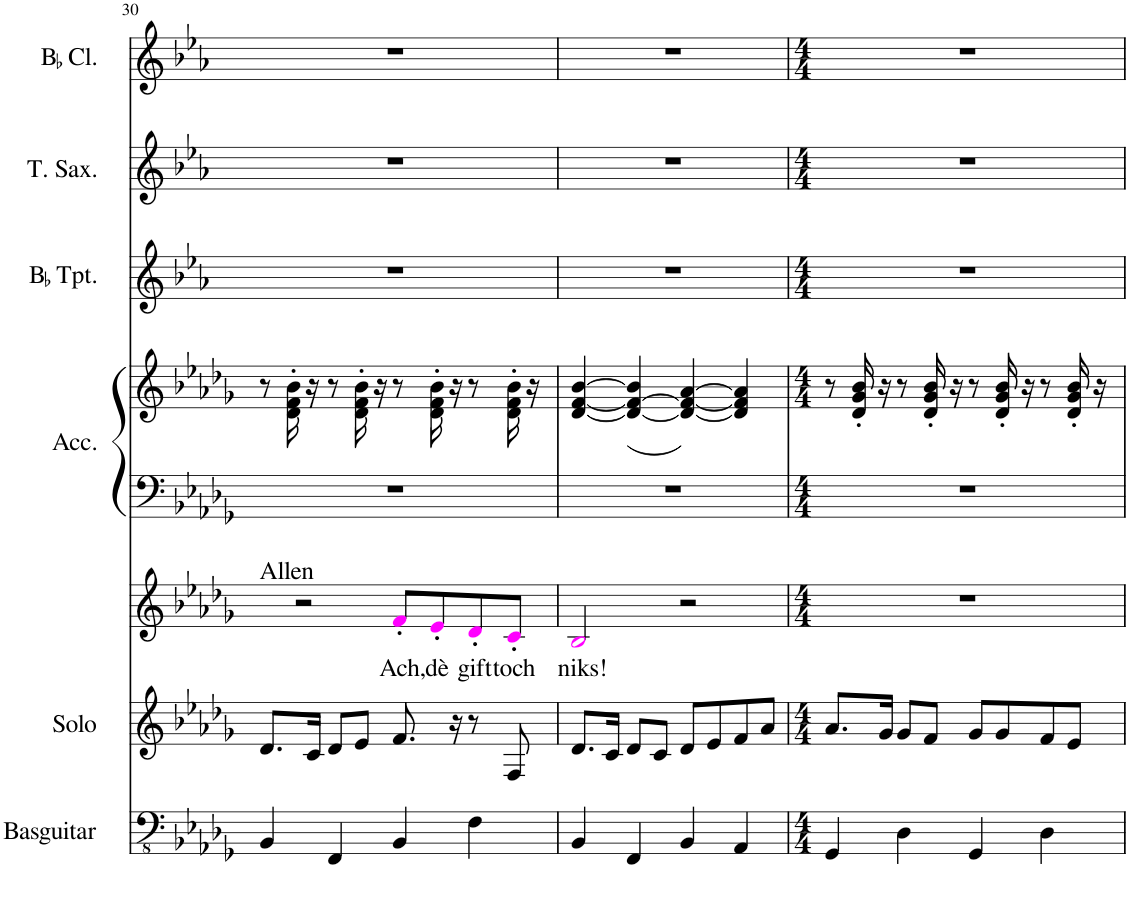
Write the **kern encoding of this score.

**kern	**kern	**kern	**text	**text	**kern	**kern	**kern	**kern	**kern
*part7	*part6	*part5	*part5	*part5	*part4	*part4	*part3	*part2	*part1
*staff8	*staff7	*staff6	*staff6	*staff6	*staff5	*staff4	*staff3	*staff2	*staff1
*I"Basguitar	*I"Solo	*I"Soprano	*	*	*I"Accordion	*	*I"BaccidentalFlat Trumpet	*I"Tenor Saxophone	*I"BaccidentalFlat Clarinet
*I'Basguitar	*I'Solo	*I'S	*	*	*I'Acc.	*	*I'BaccidentalFlat Tpt.	*I'T. Sax.	*I'BaccidentalFlat Cl.
!!LO:PB:g=z
*clefFv4	*clefG2	*clefG2	*	*	*clefF4	*clefG2	*clefG2	*clefG2	*clefG2
*	*	*	*	*	*	*	*Trd1c2	*Trd8c14	*Trd1c2
*k[b-e-a-d-g-]	*k[b-e-a-d-g-]	*k[b-e-a-d-g-]	*	*	*k[b-e-a-d-g-]	*k[b-e-a-d-g-]	*k[b-e-a-]	*k[b-e-a-]	*k[b-e-a-]
*M4/4	*M4/4	*M4/4	*	*	*M4/4	*M4/4	*M4/4	*M4/4	*M4/4
=30	=30	=30	=30	=30	=30	=30	=30	=30	=30
!	!	!LO:TX:a:t=Allen	!	!	!	!	!	!	!
4BBB-/	8.d-/L	2r	.	.	1r	8r	1r	1r	1r
.	.	.	.	.	.	16d-\' 16f\' 16b-\'	.	.	.
.	16c/Jk	.	.	.	.	16r	.	.	.
4FFF/	8d-/L	.	.	.	.	8r	.	.	.
.	8e-/J	.	.	.	.	16d-\' 16f\' 16b-\'	.	.	.
.	.	.	.	.	.	16r	.	.	.
!	!	!	!	!LO:LY:b	!	!	!	!	!
4BBB-/	8.f/	8f'i/L	.	Ach,	.	8r	.	.	.
!	!	!	!	!LO:LY:b	!	!	!	!	!
.	.	8e-'i/	.	dè	.	16d-\' 16f\' 16b-\'	.	.	.
.	16r	.	.	.	.	16r	.	.	.
!	!	!	!	!LO:LY:b	!	!	!	!	!
4FF\	8r	8d-'i/	.	gift	.	8r	.	.	.
!	!	!	!	!LO:LY:b	!	!	!	!	!
.	8F/	8c'i/J	.	toch	.	16d-\' 16f\' 16b-\'	.	.	.
.	.	.	.	.	.	16r	.	.	.
=31	=31	=31	=31	=31	=31	=31	=31	=31	=31
!	!	!	!	!LO:LY:b	!	!	!	!	!
4BBB-/	8.d-/L	2B-i/	.	niks!	1r	[4d-/ [4f/ [4b-/	1r	1r	1r
.	16c/Jk	.	.	.	.	.	.	.	.
4FFF/	8d-/L	.	.	.	.	(4d-/_ 4f/_ 4b-/]	.	.	.
.	8c/J	.	.	.	.	.	.	.	.
4BBB-/	8d-/L	2r	.	.	.	4d-/_ 4f/_ [4a-/)	.	.	.
.	8e-/	.	.	.	.	.	.	.	.
4AAA-/	8f/	.	.	.	.	4d-/] 4f/] 4a-/]	.	.	.
.	8a-/J	.	.	.	.	.	.	.	.
=32	=32	=32	=32	=32	=32	=32	=32	=32	=32
*M4/4	*M4/4	*M4/4	*	*	*M4/4	*M4/4	*M4/4	*M4/4	*M4/4
4GGG-/	8.a-/L	1r	.	.	1r	8r	1r	1r	1r
.	.	.	.	.	.	16d-/' 16g-/' 16b-/'	.	.	.
.	16g-/Jk	.	.	.	.	16r	.	.	.
4DD-\	8g-/L	.	.	.	.	8r	.	.	.
.	8f/J	.	.	.	.	16d-/' 16g-/' 16b-/'	.	.	.
.	.	.	.	.	.	16r	.	.	.
4GGG-/	8g-/L	.	.	.	.	8r	.	.	.
.	8g-/	.	.	.	.	16d-/' 16g-/' 16b-/'	.	.	.
.	.	.	.	.	.	16r	.	.	.
4DD-\	8f/	.	.	.	.	8r	.	.	.
.	8e-/J	.	.	.	.	16d-/' 16g-/' 16b-/'	.	.	.
.	.	.	.	.	.	16r	.	.	.
=	=	=	=	=	=	=	=	=	=
*-	*-	*-	*-	*-	*-	*-	*-	*-	*-
